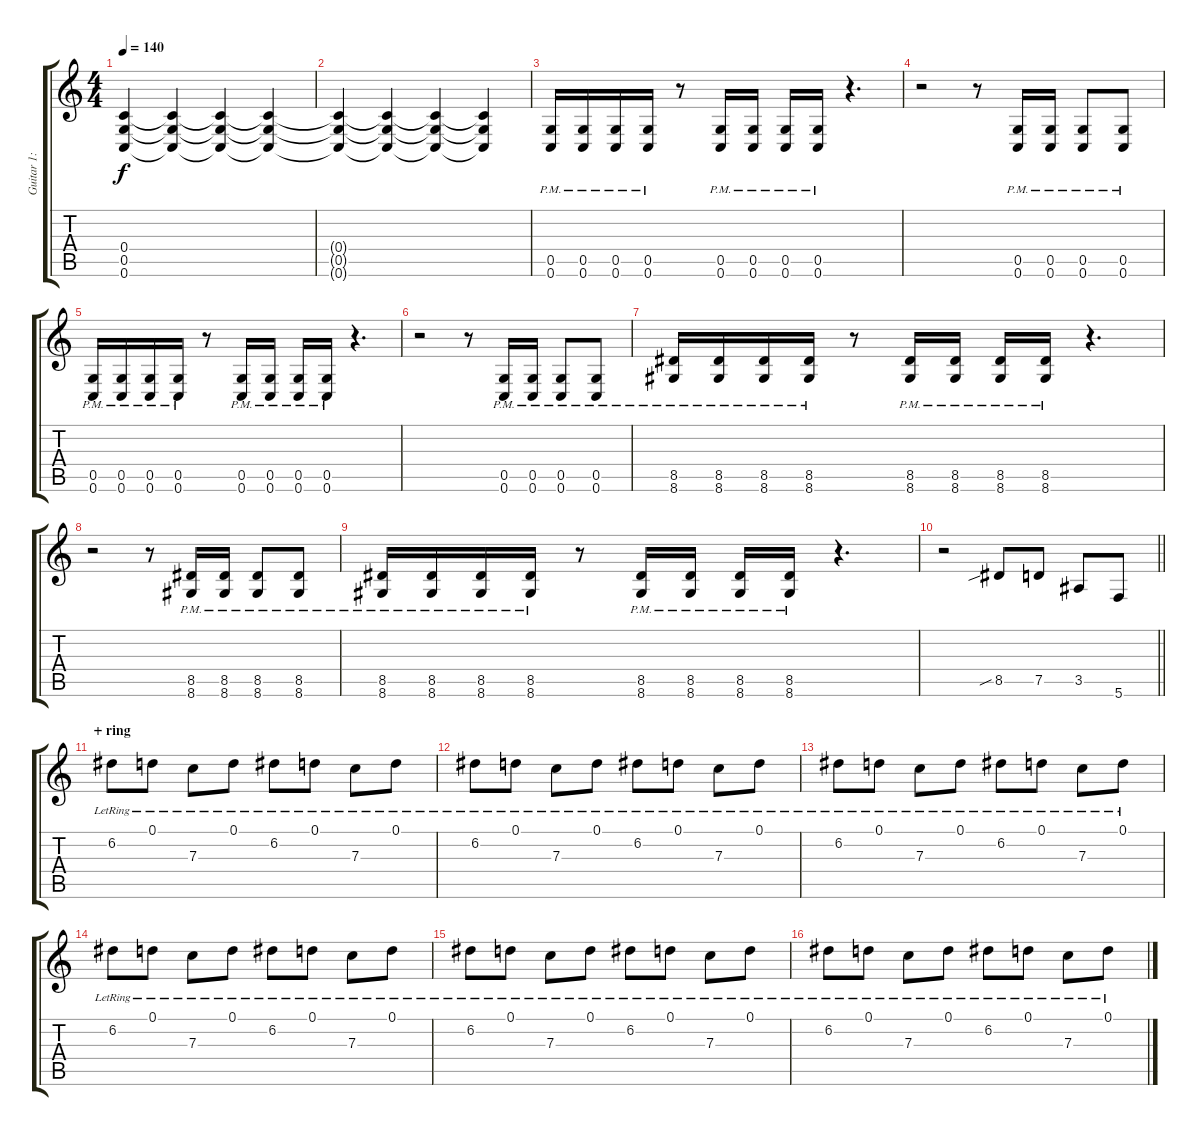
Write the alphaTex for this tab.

\track ("Guitar 1: Johan" "Guitar 1: ") {instrument overdrivenguitar}
\staff {score tabs}
\tuning (D4 A3 F3 C3 G2 C2) {hide}
\ts (4 4)
\tempo 140
\clef g2
\ks c
(0.4{t} 0.5{t} 0.6{t}).4{dy f} (0.4{t} 0.5{t} 0.6{t}).4 (0.4{t} 0.5{t} 0.6{t}).4 (0.4{t} 0.5{t} 0.6{t}).4 |
(0.4{t} 0.5{t} 0.6{t}).4 (0.4{t} 0.5{t} 0.6{t}).4 (0.4{t} 0.5{t} 0.6{t}).4 (0.4{t} 0.5{t} 0.6{t}).4 |
(0.5{pm} 0.6).16{volume 15 instrument overdrivenguitar} (0.5{pm} 0.6).16 (0.5{pm} 0.6).16 (0.5{pm} 0.6).16 r.8 (0.5{pm} 0.6).16 (0.5{pm} 0.6).16 (0.5{pm} 0.6).16 (0.5{pm} 0.6).16 r.4{d} |
r.2 r.8 (0.5{pm} 0.6).16 (0.5{pm} 0.6).16 (0.5{pm} 0.6).8 (0.5{pm} 0.6).8 |
(0.5{pm} 0.6).16 (0.5{pm} 0.6).16 (0.5{pm} 0.6).16 (0.5{pm} 0.6).16 r.8 (0.5{pm} 0.6).16 (0.5{pm} 0.6).16 (0.5{pm} 0.6).16 (0.5{pm} 0.6).16 r.4{d} |
r.2 r.8 (0.5{pm} 0.6).16 (0.5{pm} 0.6).16 (0.5{pm} 0.6).8 (0.5{pm} 0.6).8 |
(8.5{pm} 8.6).16 (8.5{pm} 8.6).16 (8.5{pm} 8.6).16 (8.5{pm} 8.6).16 r.8 (8.5{pm} 8.6).16 (8.5{pm} 8.6).16 (8.5{pm} 8.6).16 (8.5{pm} 8.6).16 r.4{d} |
r.2 r.8 (8.5{pm} 8.6).16 (8.5{pm} 8.6).16 (8.5{pm} 8.6).8 (8.5{pm} 8.6).8 |
(8.5{pm} 8.6).16 (8.5{pm} 8.6).16 (8.5{pm} 8.6).16 (8.5{pm} 8.6).16 r.8 (8.5{pm} 8.6).16 (8.5{pm} 8.6).16 (8.5{pm} 8.6).16 (8.5{pm} 8.6).16 r.4{d} |
\barLineRight lightlight
r.2 8.5{sib}.8 7.5.8 3.5.8 5.6.8 |
\section ("" "+ ring")
6.2{lr}.8{volume 13 balance 8} 0.1{lr}.8 7.3{lr}.8 0.1{lr}.8 6.2{lr}.8 0.1{lr}.8 7.3{lr}.8 0.1{lr}.8 |
6.2{lr}.8 0.1{lr}.8 7.3{lr}.8 0.1{lr}.8 6.2{lr}.8 0.1{lr}.8 7.3{lr}.8 0.1{lr}.8 |
6.2{lr}.8 0.1{lr}.8 7.3{lr}.8 0.1{lr}.8 6.2{lr}.8 0.1{lr}.8 7.3{lr}.8 0.1{lr}.8 |
6.2{lr}.8 0.1{lr}.8 7.3{lr}.8 0.1{lr}.8 6.2{lr}.8 0.1{lr}.8 7.3{lr}.8 0.1{lr}.8 |
6.2{lr}.8 0.1{lr}.8 7.3{lr}.8 0.1{lr}.8 6.2{lr}.8 0.1{lr}.8 7.3{lr}.8 0.1{lr}.8 |
6.2{lr}.8 0.1{lr}.8 7.3{lr}.8 0.1{lr}.8 6.2{lr}.8 0.1{lr}.8 7.3{lr}.8 0.1{lr}.8
